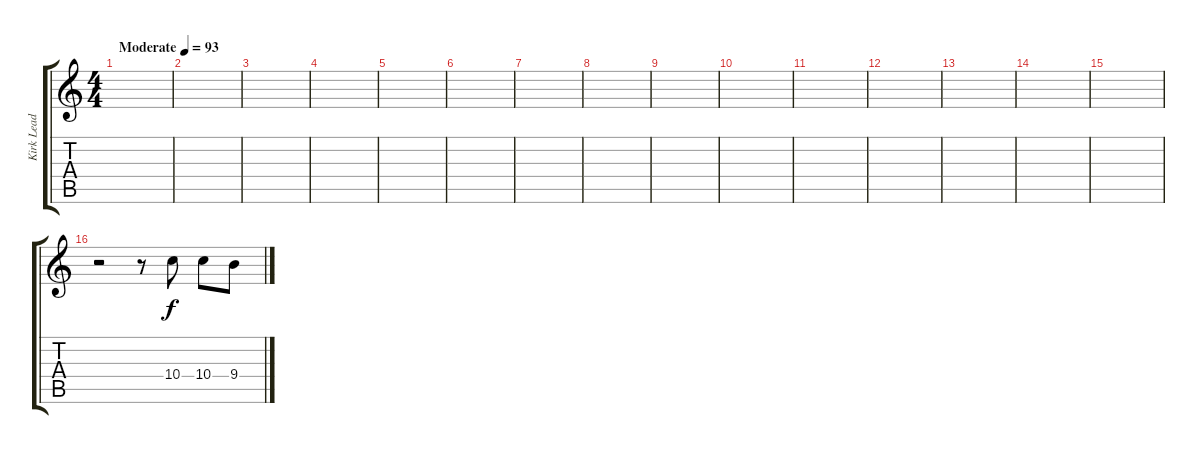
\track ("Kirk Lead" "Kirk Lead") {instrument distortionguitar}
\staff {score tabs}
\tuning (E4 B3 G3 D3 A2 E2) {hide}
\ts (4 4)
\tempo (93 "Moderate")
\clef g2
\ks c
|
|
|
|
|
|
|
|
|
|
|
|
|
|
|
r.2 r.8{volume 7} 10.4.8 10.4.8 9.4.8
